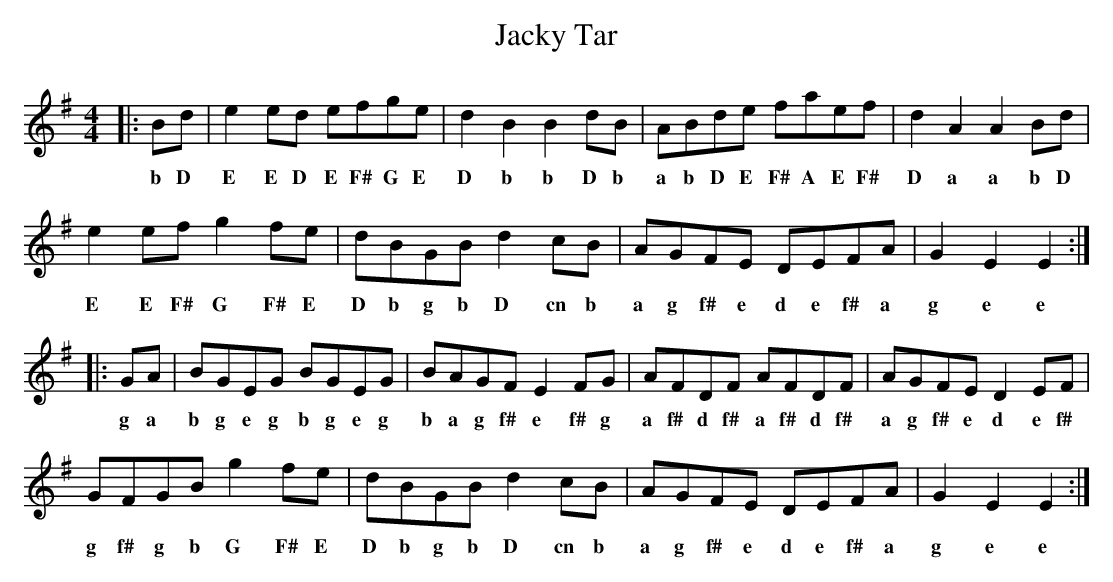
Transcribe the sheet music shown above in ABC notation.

X:1
T: Jacky Tar
M: 4/4
L: 1/8
K: Emin
|:Bd|e2ed efge| d2B2 B2dB|ABde faef| d2A2 A2Bd|
w:b D E E D E F# G E D b b D b a b D E F# A E F# D a a b D
e2ef g2fe| dBGB d2cB|AGFE DEFA|G2E2 E2:|
w: E E F# G F# E D b g b D cn b a g f# e d e f# a g e e
|:GA|BGEG BGEG|BAGF E2FG|AFDF AFDF| AGFE D2EF|
w:g a b g e g b g e g b a g f# e f# g a f# d f# a f# d f# a g f# e d e f#
GFGB g2fe|dBGB d2cB|AGFE DEFA|G2E2 E2:|
w:g f# g b G F# E D b g b D cn b a g f# e d e f# a g e e
